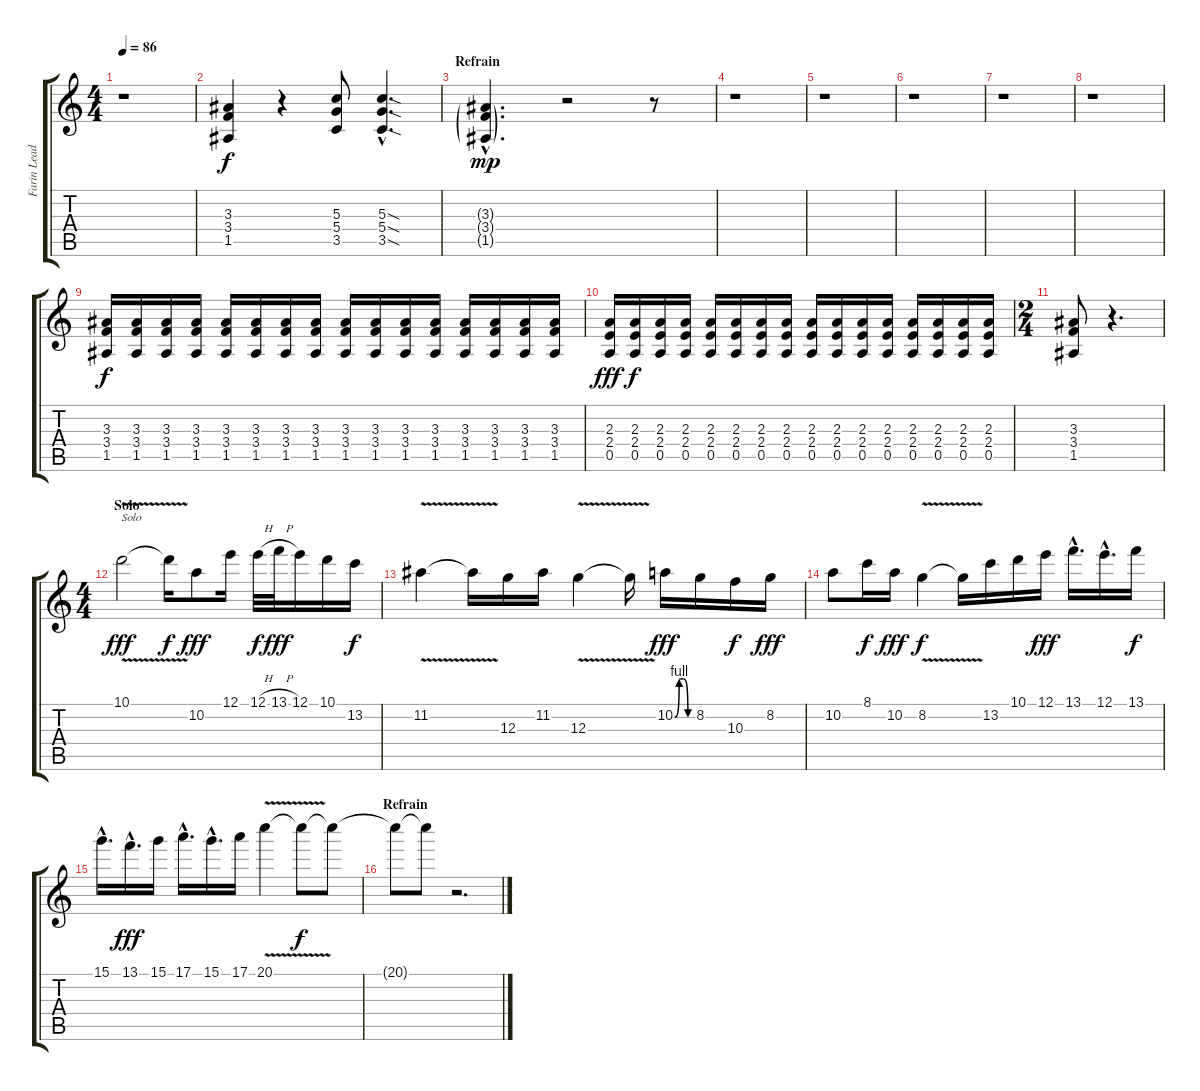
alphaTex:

\track ("Farin Lead" "Farin Lead") {instrument distortionguitar}
\staff {score tabs}
\tuning (E4 B3 G3 D3 A2 E2) {hide}
\ts (4 4)
\tempo 86
\clef g2
\ks c
r.1{dy f} |
(3.3 3.4 1.5).4 r.4 (5.3 5.4 3.5).8 (5.3{sod hac} 5.4{sod hac} 3.5{sod hac}).4{d} |
\section ("" "Refrain")
(3.3{g hac} 3.4{g hac} 1.5{g hac}).4{d dy mp} r.2 r.8 |
r.1 |
r.1 |
r.1 |
r.1 |
r.1 |
(3.3 3.4 1.5).16{dy f} (3.3 3.4 1.5).16 (3.3 3.4 1.5).16 (3.3 3.4 1.5).16 (3.3 3.4 1.5).16 (3.3 3.4 1.5).16 (3.3 3.4 1.5).16 (3.3 3.4 1.5).16 (3.3 3.4 1.5).16 (3.3 3.4 1.5).16 (3.3 3.4 1.5).16 (3.3 3.4 1.5).16 (3.3 3.4 1.5).16 (3.3 3.4 1.5).16 (3.3 3.4 1.5).16 (3.3 3.4 1.5).16 |
(2.3 2.4 0.5).16{dy fff} (2.3 2.4 0.5).16{dy f} (2.3 2.4 0.5).16 (2.3 2.4 0.5).16 (2.3 2.4 0.5).16 (2.3 2.4 0.5).16 (2.3 2.4 0.5).16 (2.3 2.4 0.5).16 (2.3 2.4 0.5).16 (2.3 2.4 0.5).16 (2.3 2.4 0.5).16 (2.3 2.4 0.5).16 (2.3 2.4 0.5).16 (2.3 2.4 0.5).16 (2.3 2.4 0.5).16 (2.3 2.4 0.5).16 |
\ts (2 4)
(3.3 3.4 1.5).8 r.4{d} |
\ts (4 4)
\section ("" "Solo")
10.1{v}.2{txt "Solo" dy fff} 10.1{t}.16{dy f} 10.2.8{dy fff} 12.1.16 12.1{h}.32{dy f} 13.1{h}.32{dy fff} 12.1.16 10.1.16 13.2.16{dy f} |
11.2{v}.4 11.2{t}.16 12.3.16 11.2.16 12.3{v}.4 12.3{t}.16 10.2{be (custom 0 0 15 4 30 4 45 0 60 0)}.16{dy fff} 8.2.16 10.3.16{dy f} 8.2.16{dy fff} |
10.2.8 8.1.16{dy f} 10.2.16{dy fff} 8.2{v}.4{dy f} 8.2{t}.16 13.2.16 10.1.16 12.1.16{dy fff} 13.1{hac}.16{d} 12.1{hac}.16{d} 13.1.16{dy f} |
15.1{hac}.16{d} 13.1{hac}.16{d dy fff} 15.1.16 17.1{hac}.16{d} 15.1{hac}.16{d} 17.1.16 20.1{v}.4 20.1{t}.8{dy f volume 12} 20.1{t}.8{volume 10} |
\section ("" "Refrain")
20.1{t}.8{volume 8} 20.1{t}.8{volume 5} r.2{d}
